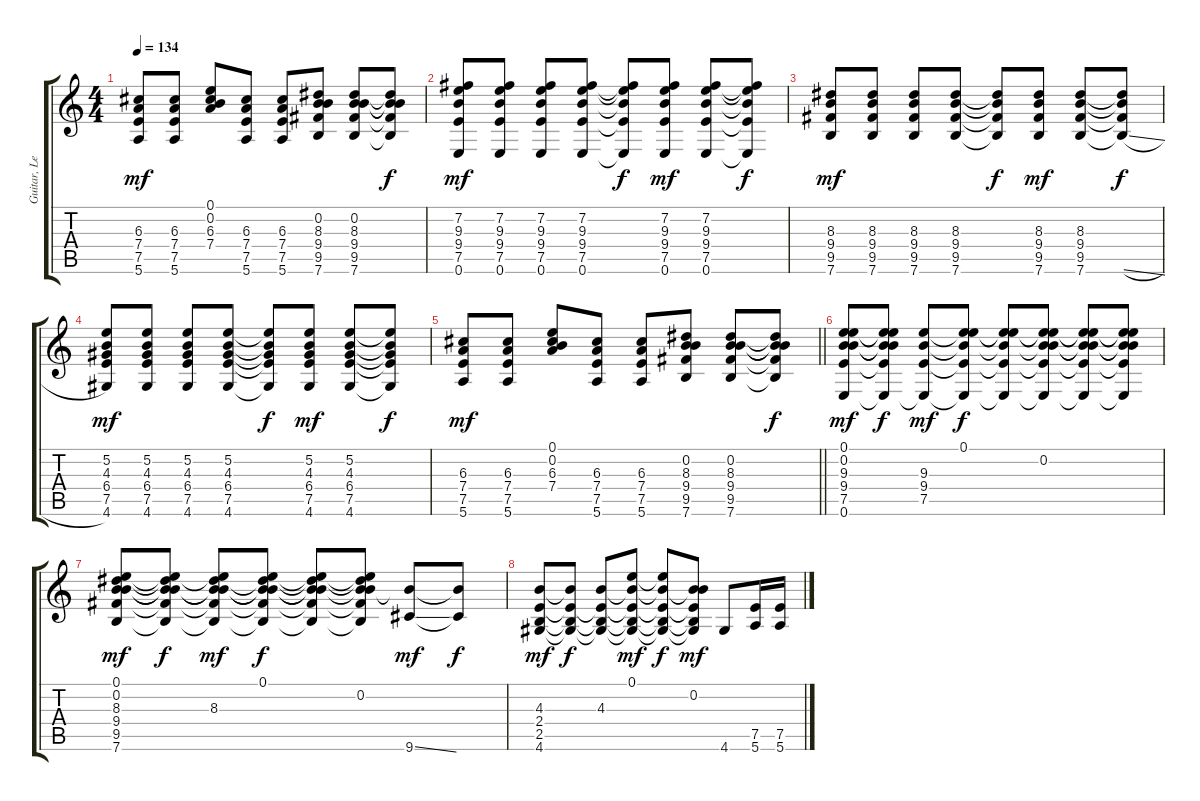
\track ("Guitar, Lead" "Guitar, Le") {instrument overdrivenguitar}
\staff {score tabs}
\tuning (E4 B3 G3 D3 A2 E2) {hide}
\ts (4 4)
\tempo 134
\clef g2
\ks c
(6.3 7.4 7.5 5.6).8{dy mf} (6.3 7.4 7.5 5.6).8 (0.1 0.2 6.3 7.4).8 (6.3 7.4 7.5 5.6).8 (6.3 7.4 7.5 5.6).8 (0.2 8.3 9.4 9.5 7.6).8 (0.2 8.3 9.4 9.5 7.6).8 (0.2{t} 8.3{t} 9.4{t} 9.5{t} 7.6{t}).8{dy f} |
(7.2 9.3 9.4 7.5 0.6).8{dy mf} (7.2 9.3 9.4 7.5 0.6).8 (7.2 9.3 9.4 7.5 0.6).8 (7.2 9.3 9.4 7.5 0.6).8 (7.2{t} 9.3{t} 9.4{t} 7.5{t} 0.6{t}).8{dy f} (7.2 9.3 9.4 7.5 0.6).8{dy mf} (7.2 9.3 9.4 7.5 0.6).8 (7.2{t} 9.3{t} 9.4{t} 7.5{t} 0.6{t}).8{dy f} |
(8.3 9.4 9.5 7.6).8{dy mf} (8.3 9.4 9.5 7.6).8 (8.3 9.4 9.5 7.6).8 (8.3 9.4 9.5 7.6).8 (8.3{t} 9.4{t} 9.5{t} 7.6{t}).8{dy f} (8.3 9.4 9.5 7.6).8{dy mf} (8.3 9.4 9.5 7.6).8 (8.3{t} 9.4{t} 9.5{t} 7.6{sl t}).8{dy f} |
(5.2 4.3 6.4 7.5 4.6).8{dy mf} (5.2 4.3 6.4 7.5 4.6).8 (5.2 4.3 6.4 7.5 4.6).8 (5.2 4.3 6.4 7.5 4.6).8 (5.2{t} 4.3{t} 6.4{t} 7.5{t} 4.6{t}).8{dy f} (5.2 4.3 6.4 7.5 4.6).8{dy mf} (5.2 4.3 6.4 7.5 4.6).8 (5.2{t} 4.3{t} 6.4{t} 7.5{t} 4.6{t}).8{dy f} |
\barLineRight lightlight
(6.3 7.4 7.5 5.6).8{dy mf} (6.3 7.4 7.5 5.6).8 (0.1 0.2 6.3 7.4).8 (6.3 7.4 7.5 5.6).8 (6.3 7.4 7.5 5.6).8 (0.2 8.3 9.4 9.5 7.6).8 (0.2 8.3 9.4 9.5 7.6).8 (0.2{t} 8.3{t} 9.4{t} 9.5{t} 7.6{t}).8{dy f} |
(0.1 0.2 9.3 9.4 7.5 0.6).8{dy mf} (0.1{t} 0.2{t} 9.3{t} 9.4{t} 7.5{t} 0.6{t}).8{dy f} (9.3 9.4 7.5 0.6{t}).8{dy mf} (0.1 9.3{t} 9.4{t} 7.5{t} 0.6{t}).8{dy f} (0.1{t} 9.3{t} 9.4{t} 7.5{t} 0.6{t}).8 (0.1{t} 0.2 9.3{t} 9.4{t} 7.5{t} 0.6{t}).8 (0.1{t} 0.2{t} 9.3{t} 9.4{t} 7.5{t} 0.6{t}).8 (0.1{t} 0.2{t} 9.3{t} 9.4{t} 7.5{t} 0.6{t}).8 |
(0.1 0.2 8.3 9.4 9.5 7.6).8{dy mf} (0.1{t} 0.2{t} 8.3{t} 9.4{t} 9.5{t} 7.6{t}).8{dy f} (0.1{t} 0.2{t} 8.3 9.4{t} 9.5{t} 7.6{t}).8{dy mf} (0.1 0.2{t} 8.3{t} 9.4{t} 9.5{t} 7.6{t}).8{dy f} (0.1{t} 0.2{t} 8.3{t} 9.4{t} 9.5{t} 7.6{t}).8 (0.1{t} 0.2 8.3{t} 9.4{t} 9.5{t} 7.6{t}).8 (0.2{t} 9.6{ss}).8{dy mf} (0.2{t} 9.6{t}).8{dy f} |
(4.3 2.4 2.5 4.6).8{dy mf} (4.3{t} 2.4{t} 2.5{t} 4.6{t}).8{dy f} (4.3 2.4{t} 2.5{t} 4.6{t}).8 (0.1 4.3{t} 2.4{t} 2.5{t} 4.6{t}).8{dy mf} (0.1{t} 4.3{t} 2.4{t} 2.5{t} 4.6{t}).8{dy f} (0.2 4.3{t} 2.4{t} 2.5{t} 4.6{t}).8{dy mf} 4.6.8 (7.5 5.6).16 (7.5 5.6).16
